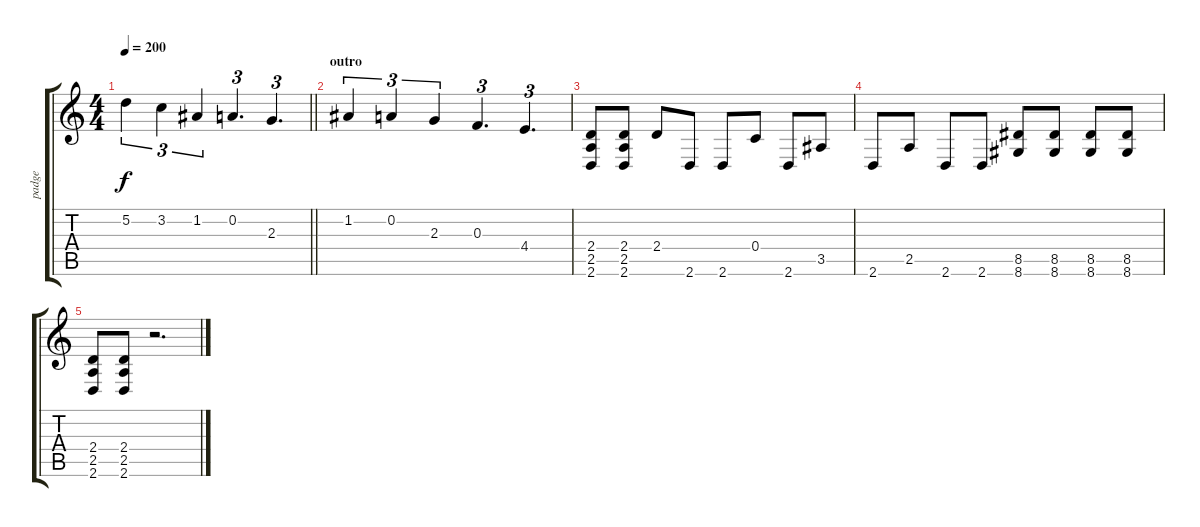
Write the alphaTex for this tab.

\track ("padge" "padge") {instrument distortionguitar}
\staff {score tabs}
\tuning (D4 A3 F3 C3 G2 C2) {hide}
\ts (4 4)
\tempo 200
\clef g2
\barLineRight lightlight
\ks c
5.2.4{tu (3 2) dy f} 3.2.4{tu (3 2)} 1.2.4{tu (3 2)} 0.2.4{d tu (3 2)} 2.3.4{d tu (3 2)} |
\section ("" "outro")
1.2.4{tu (3 2)} 0.2.4{tu (3 2)} 2.3.4{tu (3 2)} 0.3.4{d tu (3 2)} 4.4.4{d tu (3 2)} |
(2.4 2.5 2.6).8 (2.4 2.5 2.6).8 2.4.8 2.6.8 2.6.8 0.4.8 2.6.8 3.5.8 |
2.6.8 2.5.8 2.6.8 2.6.8 (8.5 8.6).8 (8.5 8.6).8 (8.5 8.6).8 (8.5 8.6).8 |
(2.4 2.5 2.6).8 (2.4 2.5 2.6).8 r.2{d}
